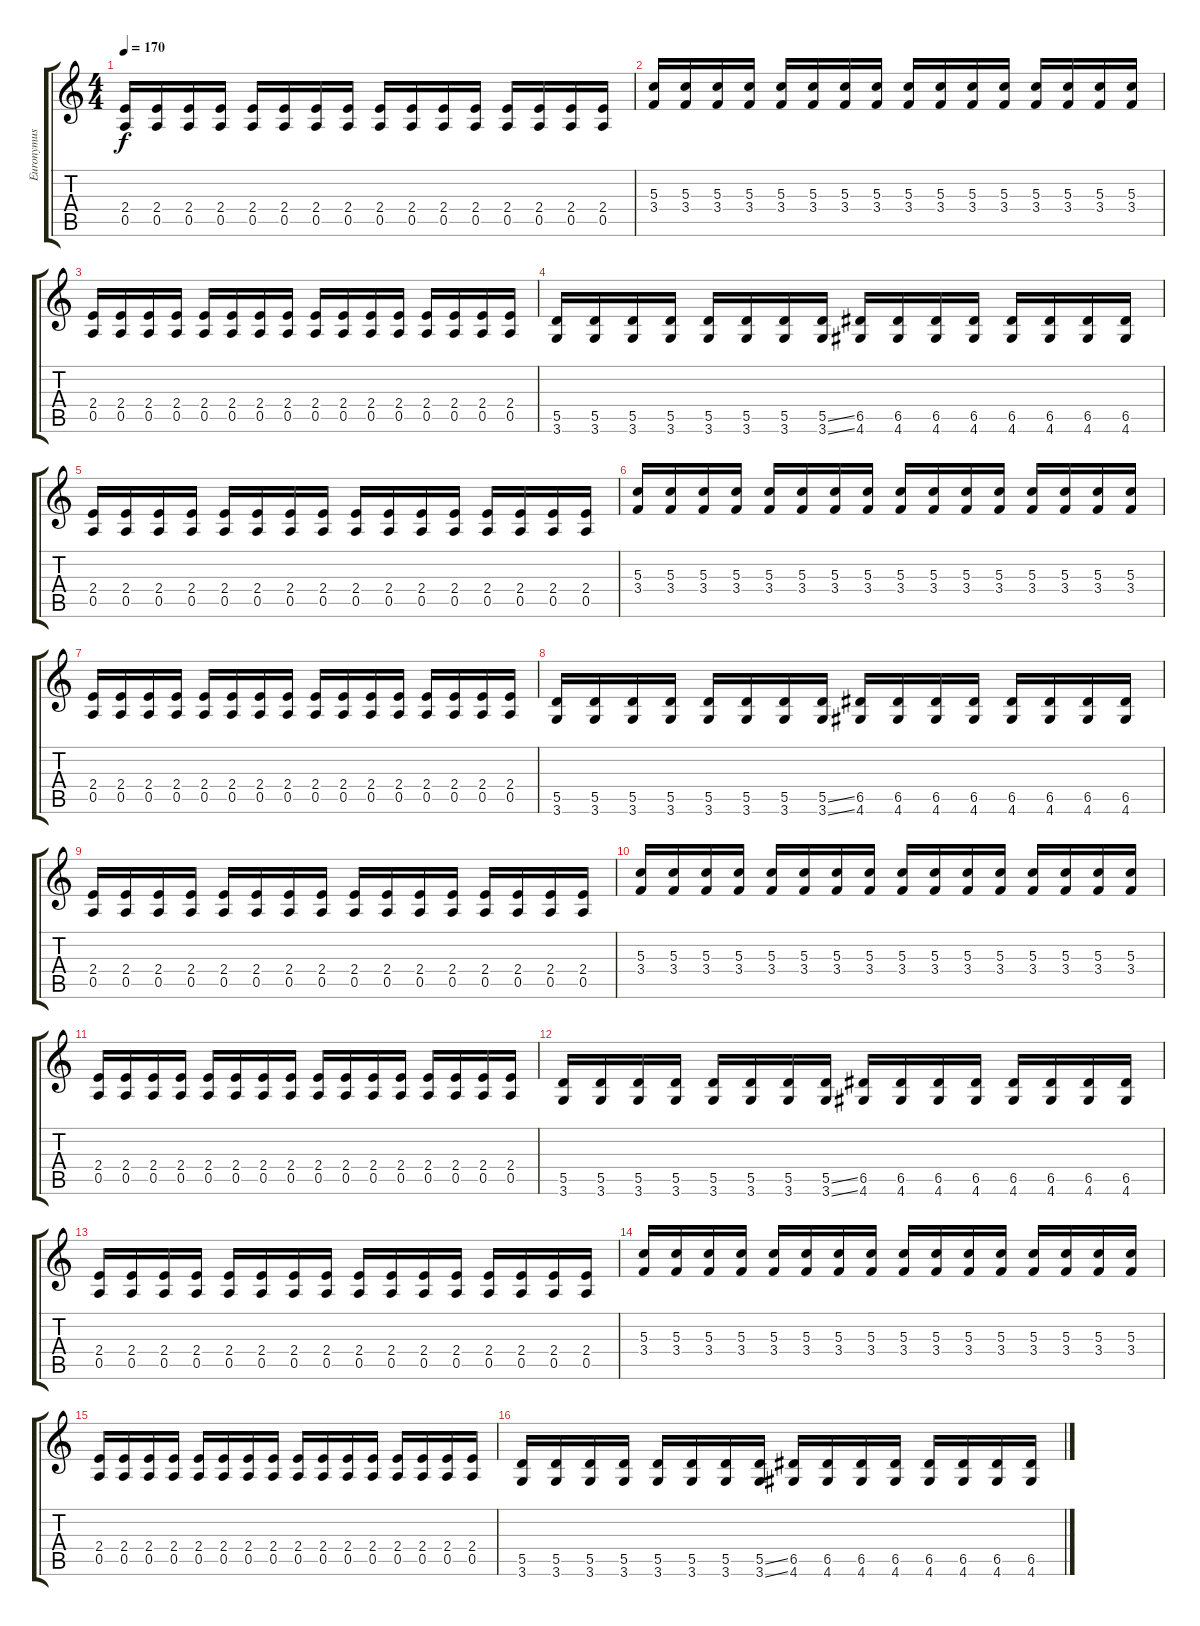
\track ("Euronymus (Guitar 1)" "Euronymus ") {instrument distortionguitar}
\staff {score tabs}
\tuning (E4 B3 G3 D3 A2 E2) {hide}
\ts (4 4)
\tempo 170
\clef g2
\ks c
(2.4 0.5).16{dy f} (2.4 0.5).16 (2.4 0.5).16 (2.4 0.5).16 (2.4 0.5).16 (2.4 0.5).16 (2.4 0.5).16 (2.4 0.5).16 (2.4 0.5).16 (2.4 0.5).16 (2.4 0.5).16 (2.4 0.5).16 (2.4 0.5).16 (2.4 0.5).16 (2.4 0.5).16 (2.4 0.5).16 |
(5.3 3.4).16 (5.3 3.4).16 (5.3 3.4).16 (5.3 3.4).16 (5.3 3.4).16 (5.3 3.4).16 (5.3 3.4).16 (5.3 3.4).16 (5.3 3.4).16 (5.3 3.4).16 (5.3 3.4).16 (5.3 3.4).16 (5.3 3.4).16 (5.3 3.4).16 (5.3 3.4).16 (5.3 3.4).16 |
(2.4 0.5).16 (2.4 0.5).16 (2.4 0.5).16 (2.4 0.5).16 (2.4 0.5).16 (2.4 0.5).16 (2.4 0.5).16 (2.4 0.5).16 (2.4 0.5).16 (2.4 0.5).16 (2.4 0.5).16 (2.4 0.5).16 (2.4 0.5).16 (2.4 0.5).16 (2.4 0.5).16 (2.4 0.5).16 |
(5.5 3.6).16 (5.5 3.6).16 (5.5 3.6).16 (5.5 3.6).16 (5.5 3.6).16 (5.5 3.6).16 (5.5 3.6).16 (5.5{ss} 3.6{ss}).16 (6.5 4.6).16 (6.5 4.6).16 (6.5 4.6).16 (6.5 4.6).16 (6.5 4.6).16 (6.5 4.6).16 (6.5 4.6).16 (6.5 4.6).16 |
(2.4 0.5).16 (2.4 0.5).16 (2.4 0.5).16 (2.4 0.5).16 (2.4 0.5).16 (2.4 0.5).16 (2.4 0.5).16 (2.4 0.5).16 (2.4 0.5).16 (2.4 0.5).16 (2.4 0.5).16 (2.4 0.5).16 (2.4 0.5).16 (2.4 0.5).16 (2.4 0.5).16 (2.4 0.5).16 |
(5.3 3.4).16 (5.3 3.4).16 (5.3 3.4).16 (5.3 3.4).16 (5.3 3.4).16 (5.3 3.4).16 (5.3 3.4).16 (5.3 3.4).16 (5.3 3.4).16 (5.3 3.4).16 (5.3 3.4).16 (5.3 3.4).16 (5.3 3.4).16 (5.3 3.4).16 (5.3 3.4).16 (5.3 3.4).16 |
(2.4 0.5).16 (2.4 0.5).16 (2.4 0.5).16 (2.4 0.5).16 (2.4 0.5).16 (2.4 0.5).16 (2.4 0.5).16 (2.4 0.5).16 (2.4 0.5).16 (2.4 0.5).16 (2.4 0.5).16 (2.4 0.5).16 (2.4 0.5).16 (2.4 0.5).16 (2.4 0.5).16 (2.4 0.5).16 |
(5.5 3.6).16 (5.5 3.6).16 (5.5 3.6).16 (5.5 3.6).16 (5.5 3.6).16 (5.5 3.6).16 (5.5 3.6).16 (5.5{ss} 3.6{ss}).16 (6.5 4.6).16 (6.5 4.6).16 (6.5 4.6).16 (6.5 4.6).16 (6.5 4.6).16 (6.5 4.6).16 (6.5 4.6).16 (6.5 4.6).16 |
(2.4 0.5).16 (2.4 0.5).16 (2.4 0.5).16 (2.4 0.5).16 (2.4 0.5).16 (2.4 0.5).16 (2.4 0.5).16 (2.4 0.5).16 (2.4 0.5).16 (2.4 0.5).16 (2.4 0.5).16 (2.4 0.5).16 (2.4 0.5).16 (2.4 0.5).16 (2.4 0.5).16 (2.4 0.5).16 |
(5.3 3.4).16 (5.3 3.4).16 (5.3 3.4).16 (5.3 3.4).16 (5.3 3.4).16 (5.3 3.4).16 (5.3 3.4).16 (5.3 3.4).16 (5.3 3.4).16 (5.3 3.4).16 (5.3 3.4).16 (5.3 3.4).16 (5.3 3.4).16 (5.3 3.4).16 (5.3 3.4).16 (5.3 3.4).16 |
(2.4 0.5).16 (2.4 0.5).16 (2.4 0.5).16 (2.4 0.5).16 (2.4 0.5).16 (2.4 0.5).16 (2.4 0.5).16 (2.4 0.5).16 (2.4 0.5).16 (2.4 0.5).16 (2.4 0.5).16 (2.4 0.5).16 (2.4 0.5).16 (2.4 0.5).16 (2.4 0.5).16 (2.4 0.5).16 |
(5.5 3.6).16 (5.5 3.6).16 (5.5 3.6).16 (5.5 3.6).16 (5.5 3.6).16 (5.5 3.6).16 (5.5 3.6).16 (5.5{ss} 3.6{ss}).16 (6.5 4.6).16 (6.5 4.6).16 (6.5 4.6).16 (6.5 4.6).16 (6.5 4.6).16 (6.5 4.6).16 (6.5 4.6).16 (6.5 4.6).16 |
(2.4 0.5).16 (2.4 0.5).16 (2.4 0.5).16 (2.4 0.5).16 (2.4 0.5).16 (2.4 0.5).16 (2.4 0.5).16 (2.4 0.5).16 (2.4 0.5).16 (2.4 0.5).16 (2.4 0.5).16 (2.4 0.5).16 (2.4 0.5).16 (2.4 0.5).16 (2.4 0.5).16 (2.4 0.5).16 |
(5.3 3.4).16 (5.3 3.4).16 (5.3 3.4).16 (5.3 3.4).16 (5.3 3.4).16 (5.3 3.4).16 (5.3 3.4).16 (5.3 3.4).16 (5.3 3.4).16 (5.3 3.4).16 (5.3 3.4).16 (5.3 3.4).16 (5.3 3.4).16 (5.3 3.4).16 (5.3 3.4).16 (5.3 3.4).16 |
(2.4 0.5).16 (2.4 0.5).16 (2.4 0.5).16 (2.4 0.5).16 (2.4 0.5).16 (2.4 0.5).16 (2.4 0.5).16 (2.4 0.5).16 (2.4 0.5).16 (2.4 0.5).16 (2.4 0.5).16 (2.4 0.5).16 (2.4 0.5).16 (2.4 0.5).16 (2.4 0.5).16 (2.4 0.5).16 |
(5.5 3.6).16 (5.5 3.6).16 (5.5 3.6).16 (5.5 3.6).16 (5.5 3.6).16 (5.5 3.6).16 (5.5 3.6).16 (5.5{ss} 3.6{ss}).16 (6.5 4.6).16 (6.5 4.6).16 (6.5 4.6).16 (6.5 4.6).16 (6.5 4.6).16 (6.5 4.6).16 (6.5 4.6).16 (6.5 4.6).16
